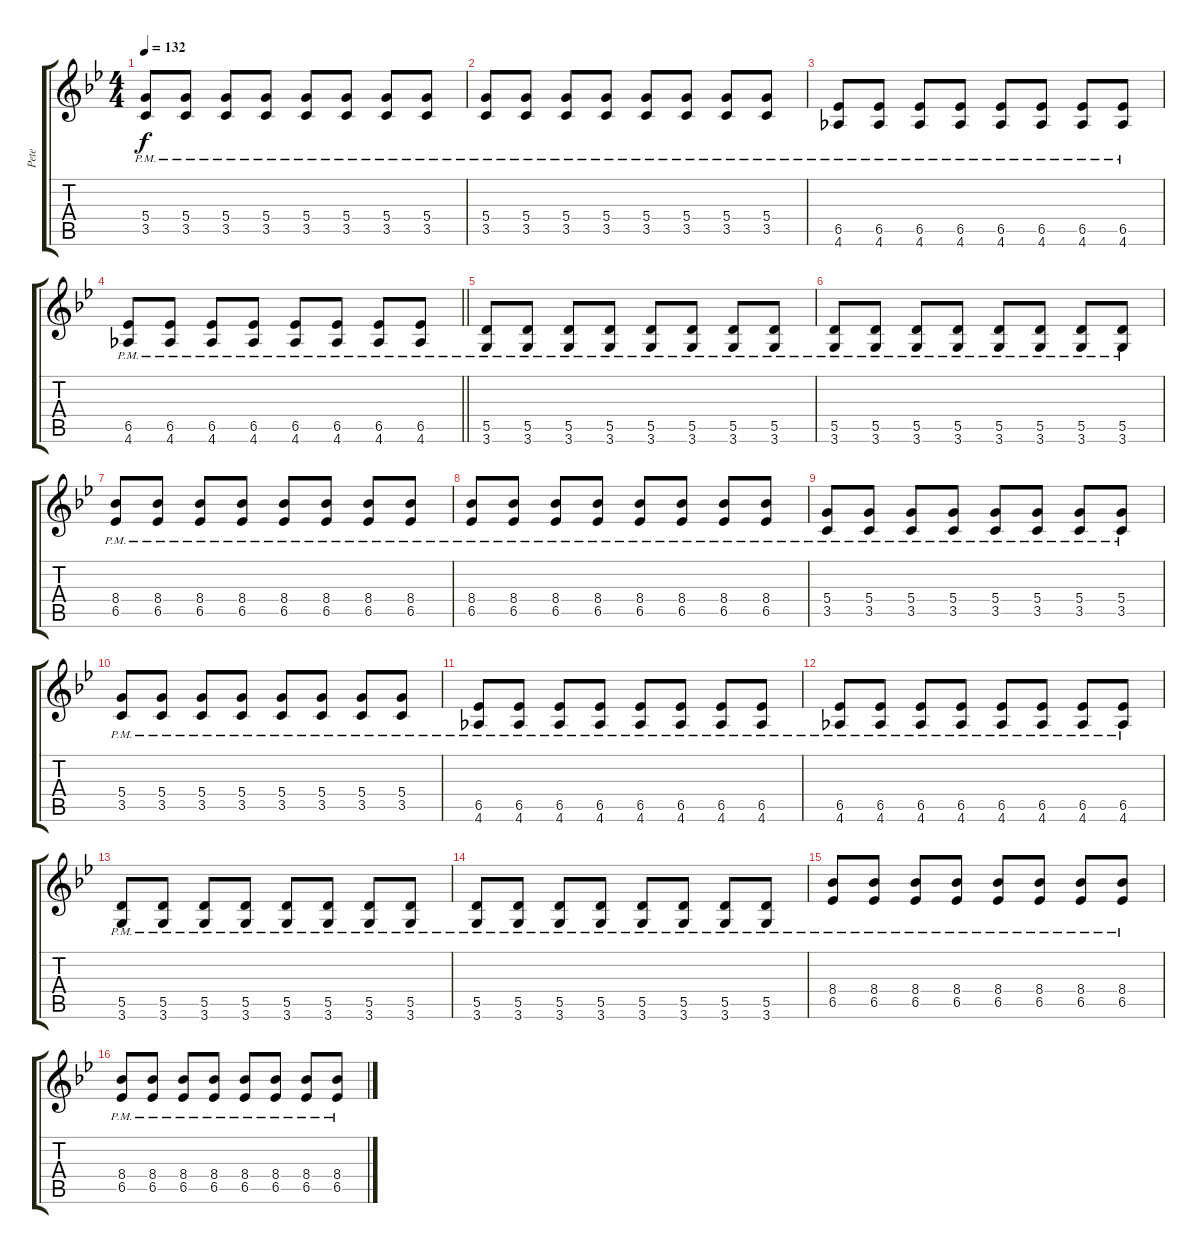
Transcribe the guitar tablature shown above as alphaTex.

\track ("Pete" "Pete") {instrument distortionguitar}
\staff {score tabs}
\tuning (E4 B3 G3 D3 A2 E2) {hide}
\ts (4 4)
\tempo 132
\clef g2
\ks gminor
(5.4{pm} 3.5{pm}).8{dy f} (5.4{pm} 3.5{pm}).8 (5.4{pm} 3.5{pm}).8 (5.4{pm} 3.5{pm}).8 (5.4{pm} 3.5{pm}).8 (5.4{pm} 3.5{pm}).8 (5.4{pm} 3.5{pm}).8 (5.4{pm} 3.5{pm}).8 |
(5.4{pm} 3.5{pm}).8 (5.4{pm} 3.5{pm}).8 (5.4{pm} 3.5{pm}).8 (5.4{pm} 3.5{pm}).8 (5.4{pm} 3.5{pm}).8 (5.4{pm} 3.5{pm}).8 (5.4{pm} 3.5{pm}).8 (5.4{pm} 3.5{pm}).8 |
(6.5{pm} 4.6{pm}).8 (6.5{pm} 4.6{pm}).8 (6.5{pm} 4.6{pm}).8 (6.5{pm} 4.6{pm}).8 (6.5{pm} 4.6{pm}).8 (6.5{pm} 4.6{pm}).8 (6.5{pm} 4.6{pm}).8 (6.5{pm} 4.6{pm}).8 |
\barLineRight lightlight
(6.5{pm} 4.6{pm}).8 (6.5{pm} 4.6{pm}).8 (6.5{pm} 4.6{pm}).8 (6.5{pm} 4.6{pm}).8 (6.5{pm} 4.6{pm}).8 (6.5{pm} 4.6{pm}).8 (6.5{pm} 4.6{pm}).8 (6.5{pm} 4.6{pm}).8 |
(5.5{pm} 3.6{pm}).8 (5.5{pm} 3.6{pm}).8 (5.5{pm} 3.6{pm}).8 (5.5{pm} 3.6{pm}).8 (5.5{pm} 3.6{pm}).8 (5.5{pm} 3.6{pm}).8 (5.5{pm} 3.6{pm}).8 (5.5{pm} 3.6{pm}).8 |
(5.5{pm} 3.6{pm}).8 (5.5{pm} 3.6{pm}).8 (5.5{pm} 3.6{pm}).8 (5.5{pm} 3.6{pm}).8 (5.5{pm} 3.6{pm}).8 (5.5{pm} 3.6{pm}).8 (5.5{pm} 3.6{pm}).8 (5.5{pm} 3.6{pm}).8 |
(8.4{pm} 6.5{pm}).8 (8.4{pm} 6.5{pm}).8 (8.4{pm} 6.5{pm}).8 (8.4{pm} 6.5{pm}).8 (8.4{pm} 6.5{pm}).8 (8.4{pm} 6.5{pm}).8 (8.4{pm} 6.5{pm}).8 (8.4{pm} 6.5{pm}).8 |
(8.4{pm} 6.5{pm}).8 (8.4{pm} 6.5{pm}).8 (8.4{pm} 6.5{pm}).8 (8.4{pm} 6.5{pm}).8 (8.4{pm} 6.5{pm}).8 (8.4{pm} 6.5{pm}).8 (8.4{pm} 6.5{pm}).8 (8.4{pm} 6.5{pm}).8 |
(5.4{pm} 3.5{pm}).8 (5.4{pm} 3.5{pm}).8 (5.4{pm} 3.5{pm}).8 (5.4{pm} 3.5{pm}).8 (5.4{pm} 3.5{pm}).8 (5.4{pm} 3.5{pm}).8 (5.4{pm} 3.5{pm}).8 (5.4{pm} 3.5{pm}).8 |
(5.4{pm} 3.5{pm}).8 (5.4{pm} 3.5{pm}).8 (5.4{pm} 3.5{pm}).8 (5.4{pm} 3.5{pm}).8 (5.4{pm} 3.5{pm}).8 (5.4{pm} 3.5{pm}).8 (5.4{pm} 3.5{pm}).8 (5.4{pm} 3.5{pm}).8 |
(6.5{pm} 4.6{pm}).8 (6.5{pm} 4.6{pm}).8 (6.5{pm} 4.6{pm}).8 (6.5{pm} 4.6{pm}).8 (6.5{pm} 4.6{pm}).8 (6.5{pm} 4.6{pm}).8 (6.5{pm} 4.6{pm}).8 (6.5{pm} 4.6{pm}).8 |
(6.5{pm} 4.6{pm}).8 (6.5{pm} 4.6{pm}).8 (6.5{pm} 4.6{pm}).8 (6.5{pm} 4.6{pm}).8 (6.5{pm} 4.6{pm}).8 (6.5{pm} 4.6{pm}).8 (6.5{pm} 4.6{pm}).8 (6.5{pm} 4.6{pm}).8 |
(5.5{pm} 3.6{pm}).8 (5.5{pm} 3.6{pm}).8 (5.5{pm} 3.6{pm}).8 (5.5{pm} 3.6{pm}).8 (5.5{pm} 3.6{pm}).8 (5.5{pm} 3.6{pm}).8 (5.5{pm} 3.6{pm}).8 (5.5{pm} 3.6{pm}).8 |
(5.5{pm} 3.6{pm}).8 (5.5{pm} 3.6{pm}).8 (5.5{pm} 3.6{pm}).8 (5.5{pm} 3.6{pm}).8 (5.5{pm} 3.6{pm}).8 (5.5{pm} 3.6{pm}).8 (5.5{pm} 3.6{pm}).8 (5.5{pm} 3.6{pm}).8 |
(8.4{pm} 6.5{pm}).8 (8.4{pm} 6.5{pm}).8 (8.4{pm} 6.5{pm}).8 (8.4{pm} 6.5{pm}).8 (8.4{pm} 6.5{pm}).8 (8.4{pm} 6.5{pm}).8 (8.4{pm} 6.5{pm}).8 (8.4{pm} 6.5{pm}).8 |
(8.4{pm} 6.5{pm}).8 (8.4{pm} 6.5{pm}).8 (8.4{pm} 6.5{pm}).8 (8.4{pm} 6.5{pm}).8 (8.4{pm} 6.5{pm}).8 (8.4{pm} 6.5{pm}).8 (8.4{pm} 6.5{pm}).8 (8.4{pm} 6.5{pm}).8
